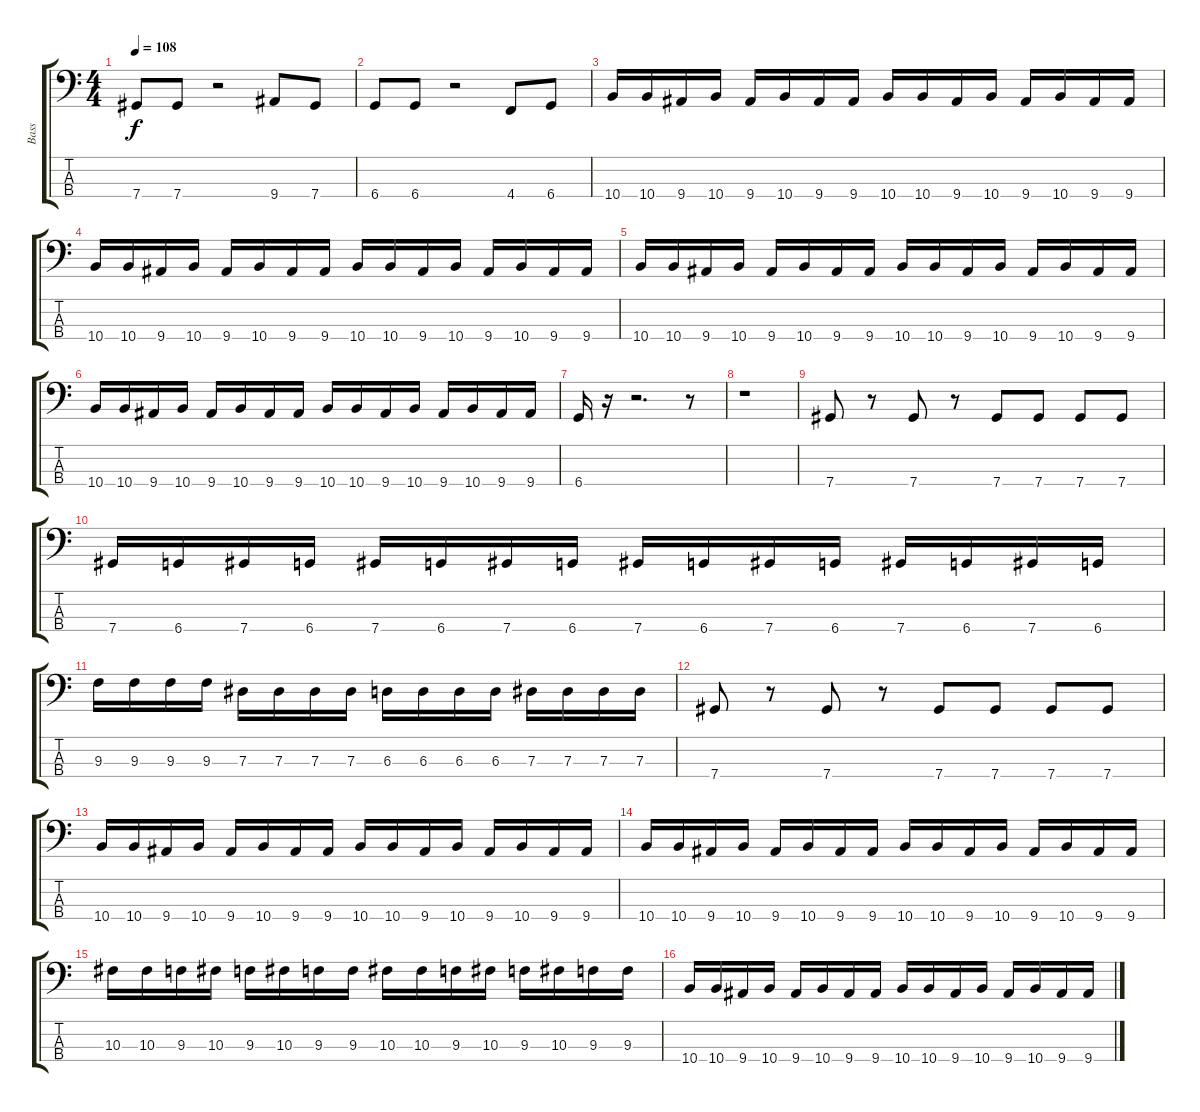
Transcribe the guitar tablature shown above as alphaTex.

\track ("Bass" "Bass") {instrument electricbassfinger}
\staff {score tabs}
\tuning (Gb2 Db2 Ab1 Db1) {hide}
\ts (4 4)
\tempo 108
\clef f4
\ks c
7.4.8{dy f} 7.4.8 r.2 9.4.8 7.4.8 |
6.4.8 6.4.8 r.2 4.4.8 6.4.8 |
10.4.16 10.4.16 9.4.16 10.4.16 9.4.16 10.4.16 9.4.16 9.4.16 10.4.16 10.4.16 9.4.16 10.4.16 9.4.16 10.4.16 9.4.16 9.4.16 |
10.4.16 10.4.16 9.4.16 10.4.16 9.4.16 10.4.16 9.4.16 9.4.16 10.4.16 10.4.16 9.4.16 10.4.16 9.4.16 10.4.16 9.4.16 9.4.16 |
10.4.16 10.4.16 9.4.16 10.4.16 9.4.16 10.4.16 9.4.16 9.4.16 10.4.16 10.4.16 9.4.16 10.4.16 9.4.16 10.4.16 9.4.16 9.4.16 |
10.4.16 10.4.16 9.4.16 10.4.16 9.4.16 10.4.16 9.4.16 9.4.16 10.4.16 10.4.16 9.4.16 10.4.16 9.4.16 10.4.16 9.4.16 9.4.16 |
6.4.16 r.16 r.2{d} r.8 |
r.1 |
7.4.8 r.8 7.4.8 r.8 7.4.8 7.4.8 7.4.8 7.4.8 |
7.4.16 6.4.16 7.4.16 6.4.16 7.4.16 6.4.16 7.4.16 6.4.16 7.4.16 6.4.16 7.4.16 6.4.16 7.4.16 6.4.16 7.4.16 6.4.16 |
9.3.16 9.3.16 9.3.16 9.3.16 7.3.16 7.3.16 7.3.16 7.3.16 6.3.16 6.3.16 6.3.16 6.3.16 7.3.16 7.3.16 7.3.16 7.3.16 |
7.4.8 r.8 7.4.8 r.8 7.4.8 7.4.8 7.4.8 7.4.8 |
10.4.16 10.4.16 9.4.16 10.4.16 9.4.16 10.4.16 9.4.16 9.4.16 10.4.16 10.4.16 9.4.16 10.4.16 9.4.16 10.4.16 9.4.16 9.4.16 |
10.4.16 10.4.16 9.4.16 10.4.16 9.4.16 10.4.16 9.4.16 9.4.16 10.4.16 10.4.16 9.4.16 10.4.16 9.4.16 10.4.16 9.4.16 9.4.16 |
10.3.16 10.3.16 9.3.16 10.3.16 9.3.16 10.3.16 9.3.16 9.3.16 10.3.16 10.3.16 9.3.16 10.3.16 9.3.16 10.3.16 9.3.16 9.3.16 |
10.4.16 10.4.16 9.4.16 10.4.16 9.4.16 10.4.16 9.4.16 9.4.16 10.4.16 10.4.16 9.4.16 10.4.16 9.4.16 10.4.16 9.4.16 9.4.16
